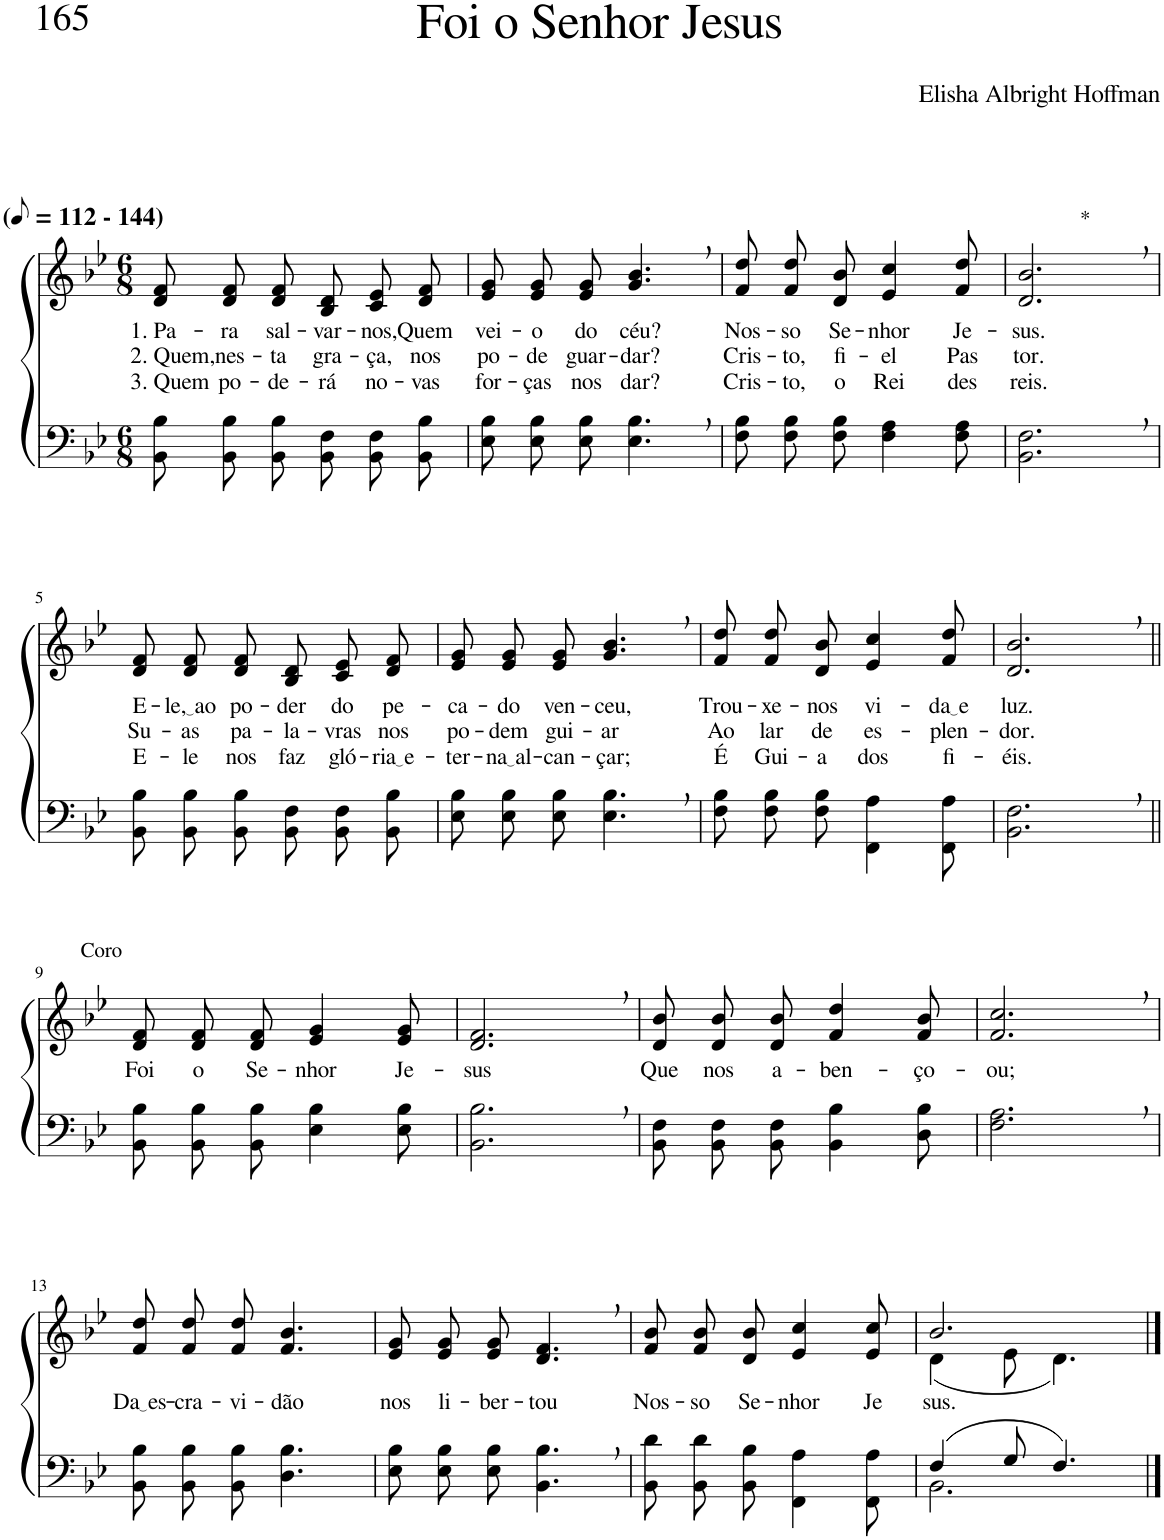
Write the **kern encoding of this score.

**kern	**kern	**text	**text	**text
*part2	*part1	*part1	*part1	*part1
*staff2	*staff1	*staff1	*staff1	*staff1
*I"Parte III e IV	*I"Parte I e II	*	*	*
*clefF4	*clefG2	*	*	*
*k[b-e-]	*k[b-e-]	*	*	*
*M6/8	*M6/8	*	*	*
*MM56	*MM56	*	*	*
=1	=1	=1	=1	=1
!	!LO:TX:a:B:t=(	!	!	!
!	!LO:TX:a:B:t=- 144)	!	!	!
!	!	!LO:LY:b	!LO:LY:b	!LO:LY:b
8BB-\ 8B-\L	8d/ 8f/L	1. Pa-	2. Quem,	3. Quem
!	!	!LO:LY:b	!LO:LY:b	!LO:LY:b
8BB-\ 8B-\	8d/ 8f/	-ra	nes-	po-
!	!	!LO:LY:b	!LO:LY:b	!LO:LY:b
8BB-\ 8B-\J	8d/ 8f/J	sal-	-ta	-de-
!	!	!LO:LY:b	!LO:LY:b	!LO:LY:b
8BB-\ 8F\L	8B-/ 8d/L	-var-	gra-	-rá
!	!	!LO:LY:b	!LO:LY:b	!LO:LY:b
8BB-\ 8F\	8c/ 8e-/	-nos,	-ça,	no-
!	!	!LO:LY:b	!LO:LY:b	!LO:LY:b
8BB-\ 8B-\J	8d/ 8f/J	Quem	nos	-vas
=2	=2	=2	=2	=2
!	!	!LO:LY:b	!LO:LY:b	!LO:LY:b
8E-\ 8B-\L	8e-/ 8g/L	vei-	po-	for-
!	!	!LO:LY:b	!LO:LY:b	!LO:LY:b
8E-\ 8B-\	8e-/ 8g/	-o	-de	-ças
!	!	!LO:LY:b	!LO:LY:b	!LO:LY:b
8E-\ 8B-\J	8e-/ 8g/J	do	guar-	nos
!	!	!LO:LY:b	!LO:LY:b	!LO:LY:b
4.E-\, 4.B-\,	4.g/, 4.b-/,	céu?	-dar?	dar?
=3	=3	=3	=3	=3
!	!	!LO:LY:b	!LO:LY:b	!LO:LY:b
8F\ 8B-\L	8f/ 8dd/L	Nos-	Cris-	Cris-
!	!	!LO:LY:b	!LO:LY:b	!LO:LY:b
8F\ 8B-\	8f/ 8dd/	-so	-to,	-to,
!	!	!LO:LY:b	!LO:LY:b	!LO:LY:b
8F\ 8B-\J	8d/ 8b-/J	Se-	fi-	o
!	!	!LO:LY:b	!LO:LY:b	!LO:LY:b
4F\ 4A\	4e-/ 4cc/	-nhor	-el	Rei
!	!	!LO:LY:b	!LO:LY:b	!LO:LY:b
8F\ 8A\	8f/ 8dd/	Je-	Pas	des
=4	=4	=4	=4	=4
!	!LO:TX:a:t=*	!	!	!
!	!	!LO:LY:b	!LO:LY:b	!LO:LY:b
2.BB-\, 2.F\,	2.d/, 2.b-/,	-sus.	tor.	reis.
!!LO:LB:g=z
=5	=5	=5	=5	=5
!	!	!LO:LY:b	!LO:LY:b	!LO:LY:b
8BB-\ 8B-\L	8d/ 8f/L	E-	Su-	E-
!	!	!LO:LY:b	!LO:LY:b	!LO:LY:b
8BB-\ 8B-\	8d/ 8f/	le, ao	-as	-le
!	!	!LO:LY:b	!LO:LY:b	!LO:LY:b
8BB-\ 8B-\J	8d/ 8f/J	po-	pa-	nos
!	!	!LO:LY:b	!LO:LY:b	!LO:LY:b
8BB-\ 8F\L	8B-/ 8d/L	-der	-la-	faz
!	!	!LO:LY:b	!LO:LY:b	!LO:LY:b
8BB-\ 8F\	8c/ 8e-/	do	-vras	gló-
!	!	!LO:LY:b	!LO:LY:b	!LO:LY:b
8BB-\ 8B-\J	8d/ 8f/J	pe-	nos	ria e
=6	=6	=6	=6	=6
!	!	!LO:LY:b	!LO:LY:b	!LO:LY:b
8E-\ 8B-\L	8e-/ 8g/L	-ca-	po-	-ter-
!	!	!LO:LY:b	!LO:LY:b	!LO:LY:b
8E-\ 8B-\	8e-/ 8g/	-do	-dem	na al
!	!	!LO:LY:b	!LO:LY:b	!LO:LY:b
8E-\ 8B-\J	8e-/ 8g/J	ven-	gui-	-can-
!	!	!LO:LY:b	!LO:LY:b	!LO:LY:b
4.E-\, 4.B-\,	4.g/, 4.b-/,	-ceu,	-ar	-çar;
=7	=7	=7	=7	=7
!	!	!LO:LY:b	!LO:LY:b	!LO:LY:b
8F\ 8B-\L	8f/ 8dd/L	Trou-	Ao	É
!	!	!LO:LY:b	!LO:LY:b	!LO:LY:b
8F\ 8B-\	8f/ 8dd/	-xe-	lar	Gui-
!	!	!LO:LY:b	!LO:LY:b	!LO:LY:b
8F\ 8B-\J	8d/ 8b-/J	-nos	de	-a
!	!	!LO:LY:b	!LO:LY:b	!LO:LY:b
4FF\ 4A\	4e-/ 4cc/	vi-	es-	dos
!	!	!LO:LY:b	!LO:LY:b	!LO:LY:b
8FF\ 8A\	8f/ 8dd/	da e	-plen-	fi-
=8	=8	=8	=8	=8
!	!	!LO:LY:b	!LO:LY:b	!LO:LY:b
2.BB-\, 2.F\,	2.d/, 2.b-/,	luz.	-dor.	-éis.
!!LO:LB:g=z
=9||	=9||	=9||	=9||	=9||
!	!LO:TX:a:t=Coro	!	!	!
!	!	!LO:LY:b	!	!
8BB-\ 8B-\L	8d/ 8f/L	Foi	.	.
!	!	!LO:LY:b	!	!
8BB-\ 8B-\	8d/ 8f/	o	.	.
!	!	!LO:LY:b	!	!
8BB-\ 8B-\J	8d/ 8f/J	Se-	.	.
!	!	!LO:LY:b	!	!
4E-\ 4B-\	4e-/ 4g/	-nhor	.	.
!	!	!LO:LY:b	!	!
8E-\ 8B-\	8e-/ 8g/	Je-	.	.
=10	=10	=10	=10	=10
!	!	!LO:LY:b	!	!
2.BB-\, 2.B-\,	2.d/, 2.f/,	-sus	.	.
=11	=11	=11	=11	=11
!	!	!LO:LY:b	!	!
8BB-\ 8F\L	8d/ 8b-/L	Que	.	.
!	!	!LO:LY:b	!	!
8BB-\ 8F\	8d/ 8b-/	nos	.	.
!	!	!LO:LY:b	!	!
8BB-\ 8F\J	8d/ 8b-/J	a-	.	.
!	!	!LO:LY:b	!	!
4BB-\ 4B-\	4f/ 4dd/	-ben-	.	.
!	!	!LO:LY:b	!	!
8D\ 8B-\	8f/ 8b-/	-ço-	.	.
=12	=12	=12	=12	=12
!	!	!LO:LY:b	!	!
2.F\, 2.A\,	2.f/, 2.cc/,	-ou;	.	.
!!LO:LB:g=z
=13	=13	=13	=13	=13
!	!	!LO:LY:b	!	!
8BB-\ 8B-\L	8f/ 8dd/L	Da es	.	.
!	!	!LO:LY:b	!	!
8BB-\ 8B-\	8f/ 8dd/	-cra-	.	.
!	!	!LO:LY:b	!	!
8BB-\ 8B-\J	8f/ 8dd/J	-vi-	.	.
!	!	!LO:LY:b	!	!
4.D\ 4.B-\	4.f/ 4.b-/	-dão	.	.
=14	=14	=14	=14	=14
!	!	!LO:LY:b	!	!
8E-\ 8B-\L	8e-/ 8g/L	nos	.	.
!	!	!LO:LY:b	!	!
8E-\ 8B-\	8e-/ 8g/	li-	.	.
!	!	!LO:LY:b	!	!
8E-\ 8B-\J	8e-/ 8g/J	-ber-	.	.
!	!	!LO:LY:b	!	!
4.BB-\, 4.B-\,	4.d/, 4.f/,	-tou	.	.
=15	=15	=15	=15	=15
!	!	!LO:LY:b	!	!
8BB-\ 8d\L	8f/ 8b-/L	Nos-	.	.
!	!	!LO:LY:b	!	!
8BB-\ 8d\	8f/ 8b-/	-so	.	.
!	!	!LO:LY:b	!	!
8BB-\ 8B-\J	8d/ 8b-/J	Se-	.	.
!	!	!LO:LY:b	!	!
4FF\ 4A\	4e-/ 4cc/	-nhor	.	.
!	!	!LO:LY:b	!	!
8FF\ 8A\	8e-/ 8cc/	Je-	.	.
=16	=16	=16	=16	=16
*^	*^	*	*	*
!	!	!	!	!LO:LY:b	!	!
(4F/	2.BB-\	2.b-/	(4d\	-sus.	.	.
8G/	.	.	8e-\	.	.	.
4.F/)	.	.	4.d\)	.	.	.
*v	*v	*	*	*	*	*
*	*v	*v	*	*	*
==	==	==	==	==
*-	*-	*-	*-	*-
